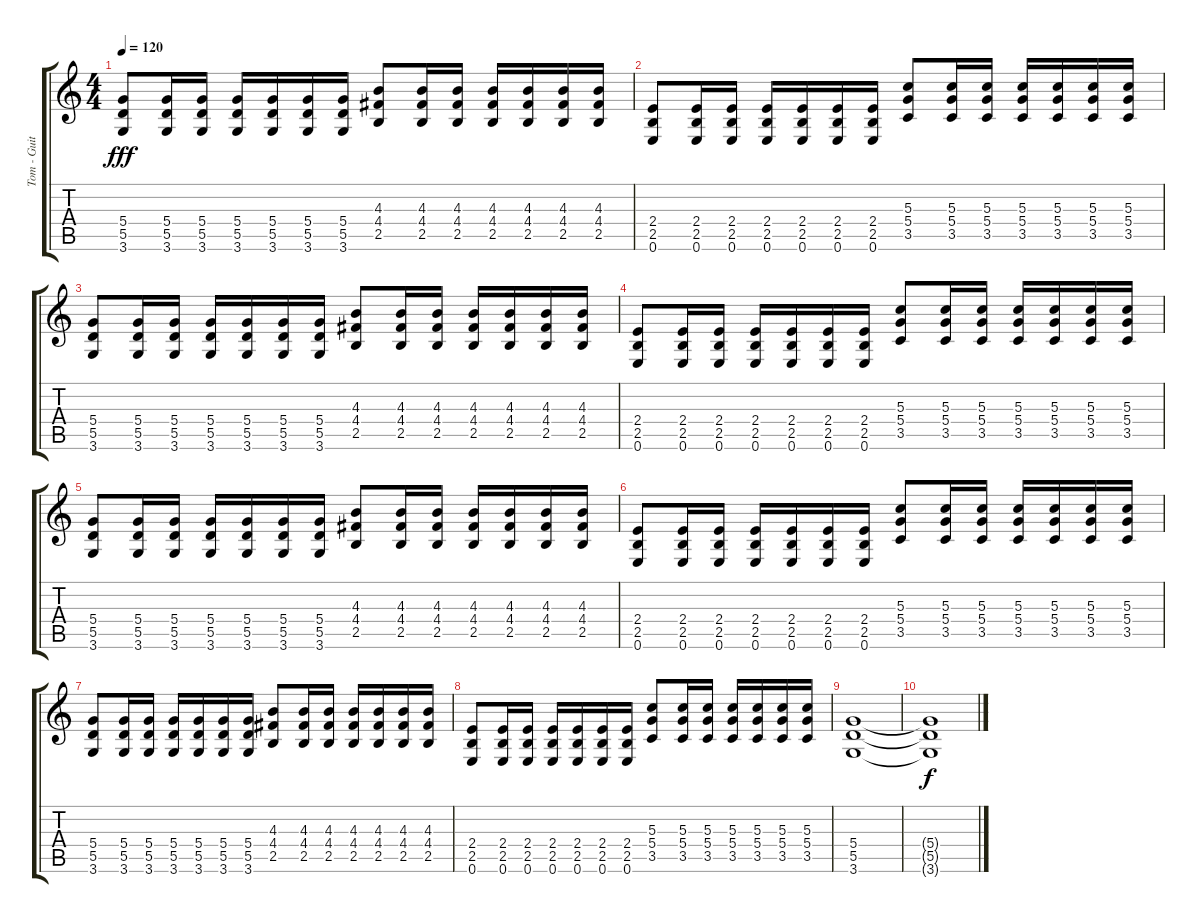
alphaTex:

\track ("Tom - Guitar 1" "Tom - Guit") {instrument distortionguitar}
\staff {score tabs}
\tuning (E4 B3 G3 D3 A2 E2) {hide}
\ts (4 4)
\tempo 120
\clef g2
\ks c
(5.4 5.5 3.6).8{dy fff} (5.4 5.5 3.6).16 (5.4 5.5 3.6).16 (5.4 5.5 3.6).16 (5.4 5.5 3.6).16 (5.4 5.5 3.6).16 (5.4 5.5 3.6).16 (4.3 4.4 2.5).8 (4.3 4.4 2.5).16 (4.3 4.4 2.5).16 (4.3 4.4 2.5).16 (4.3 4.4 2.5).16 (4.3 4.4 2.5).16 (4.3 4.4 2.5).16 |
(2.4 2.5 0.6).8 (2.4 2.5 0.6).16 (2.4 2.5 0.6).16 (2.4 2.5 0.6).16 (2.4 2.5 0.6).16 (2.4 2.5 0.6).16 (2.4 2.5 0.6).16 (5.3 5.4 3.5).8 (5.3 5.4 3.5).16 (5.3 5.4 3.5).16 (5.3 5.4 3.5).16 (5.3 5.4 3.5).16 (5.3 5.4 3.5).16 (5.3 5.4 3.5).16 |
(5.4 5.5 3.6).8 (5.4 5.5 3.6).16 (5.4 5.5 3.6).16 (5.4 5.5 3.6).16 (5.4 5.5 3.6).16 (5.4 5.5 3.6).16 (5.4 5.5 3.6).16 (4.3 4.4 2.5).8 (4.3 4.4 2.5).16 (4.3 4.4 2.5).16 (4.3 4.4 2.5).16 (4.3 4.4 2.5).16 (4.3 4.4 2.5).16 (4.3 4.4 2.5).16 |
(2.4 2.5 0.6).8 (2.4 2.5 0.6).16 (2.4 2.5 0.6).16 (2.4 2.5 0.6).16 (2.4 2.5 0.6).16 (2.4 2.5 0.6).16 (2.4 2.5 0.6).16 (5.3 5.4 3.5).8 (5.3 5.4 3.5).16 (5.3 5.4 3.5).16 (5.3 5.4 3.5).16 (5.3 5.4 3.5).16 (5.3 5.4 3.5).16 (5.3 5.4 3.5).16 |
(5.4 5.5 3.6).8 (5.4 5.5 3.6).16 (5.4 5.5 3.6).16 (5.4 5.5 3.6).16 (5.4 5.5 3.6).16 (5.4 5.5 3.6).16 (5.4 5.5 3.6).16 (4.3 4.4 2.5).8 (4.3 4.4 2.5).16 (4.3 4.4 2.5).16 (4.3 4.4 2.5).16 (4.3 4.4 2.5).16 (4.3 4.4 2.5).16 (4.3 4.4 2.5).16 |
(2.4 2.5 0.6).8 (2.4 2.5 0.6).16 (2.4 2.5 0.6).16 (2.4 2.5 0.6).16 (2.4 2.5 0.6).16 (2.4 2.5 0.6).16 (2.4 2.5 0.6).16 (5.3 5.4 3.5).8 (5.3 5.4 3.5).16 (5.3 5.4 3.5).16 (5.3 5.4 3.5).16 (5.3 5.4 3.5).16 (5.3 5.4 3.5).16 (5.3 5.4 3.5).16 |
(5.4 5.5 3.6).8 (5.4 5.5 3.6).16 (5.4 5.5 3.6).16 (5.4 5.5 3.6).16 (5.4 5.5 3.6).16 (5.4 5.5 3.6).16 (5.4 5.5 3.6).16 (4.3 4.4 2.5).8 (4.3 4.4 2.5).16 (4.3 4.4 2.5).16 (4.3 4.4 2.5).16 (4.3 4.4 2.5).16 (4.3 4.4 2.5).16 (4.3 4.4 2.5).16 |
(2.4 2.5 0.6).8 (2.4 2.5 0.6).16 (2.4 2.5 0.6).16 (2.4 2.5 0.6).16 (2.4 2.5 0.6).16 (2.4 2.5 0.6).16 (2.4 2.5 0.6).16 (5.3 5.4 3.5).8 (5.3 5.4 3.5).16 (5.3 5.4 3.5).16 (5.3 5.4 3.5).16 (5.3 5.4 3.5).16 (5.3 5.4 3.5).16 (5.3 5.4 3.5).16 |
(5.4 5.5 3.6).1 |
(5.4{t} 5.5{t} 3.6{t}).1{dy f}
